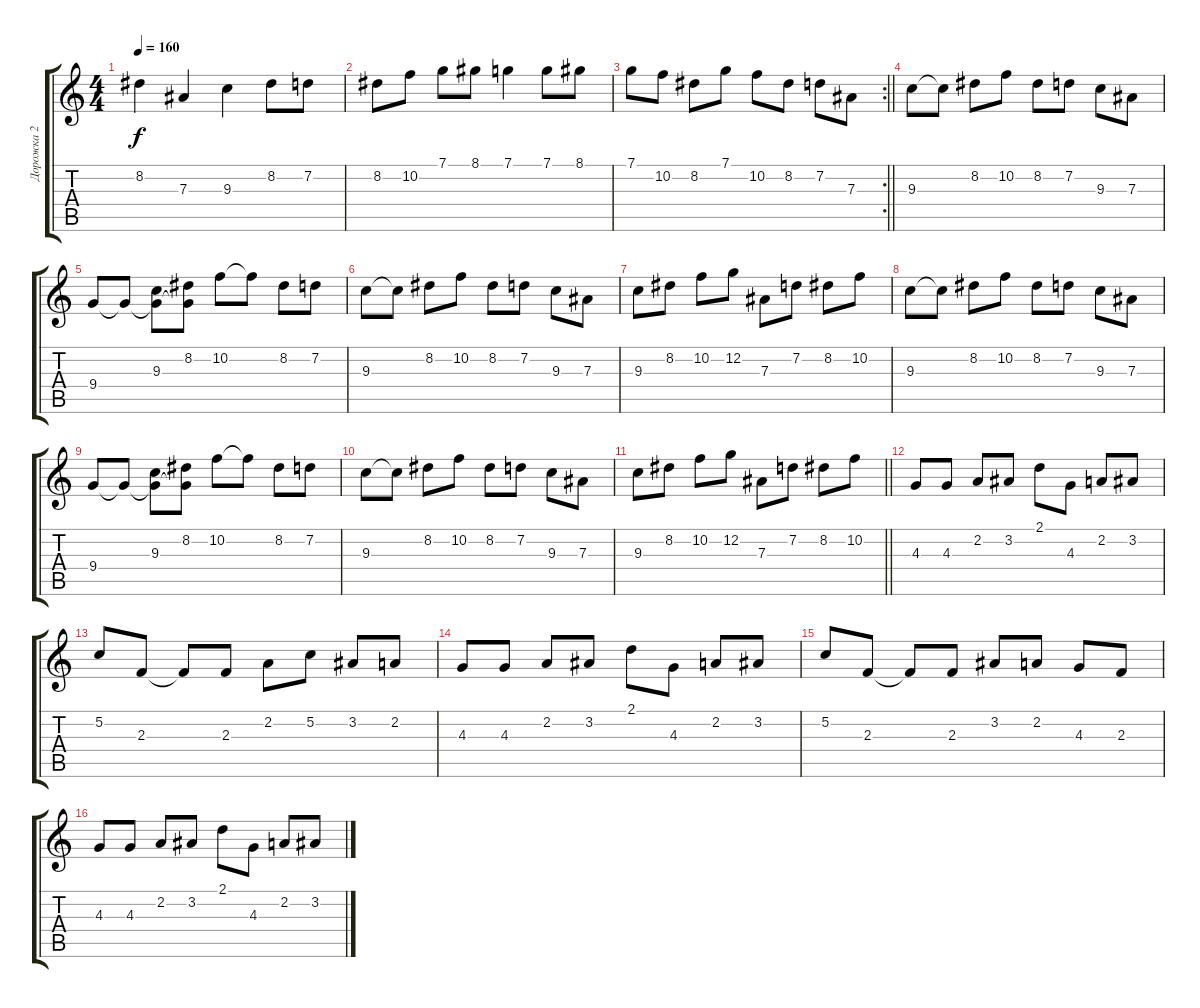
\track ("Дорожка 2" "Дорожка 2") {instrument overdrivenguitar}
\staff {score tabs}
\tuning (C4 G3 Eb3 Bb2 F2 C2) {hide}
\ts (4 4)
\tempo 160
\clef g2
\ks c
8.2.4{dy f} 7.3.4 9.3.4 8.2.8 7.2.8 |
8.2.8 10.2.8 7.1.8 8.1.8 7.1.4 7.1.8 8.1.8 |
\rc 2
\barLineRight lightlight
7.1.8 10.2.8 8.2.8 7.1.8 10.2.8 8.2.8 7.2.8 7.3.8 |
9.3.8 9.3{t}.8 8.2.8 10.2.8 8.2.8 7.2.8 9.3.8 7.3.8 |
9.4.8 9.4{t}.8 (9.3 9.4{t}).8 (8.2 9.4{t}).8 10.2.8 10.2{t}.8 8.2.8 7.2.8 |
9.3.8 9.3{t}.8 8.2.8 10.2.8 8.2.8 7.2.8 9.3.8 7.3.8 |
9.3.8 8.2.8 10.2.8 12.2.8 7.3.8 7.2.8 8.2.8 10.2.8 |
9.3.8 9.3{t}.8 8.2.8 10.2.8 8.2.8 7.2.8 9.3.8 7.3.8 |
9.4.8 9.4{t}.8 (9.3 9.4{t}).8 (8.2 9.4{t}).8 10.2.8 10.2{t}.8 8.2.8 7.2.8 |
9.3.8 9.3{t}.8 8.2.8 10.2.8 8.2.8 7.2.8 9.3.8 7.3.8 |
\barLineRight lightlight
9.3.8 8.2.8 10.2.8 12.2.8 7.3.8 7.2.8 8.2.8 10.2.8 |
4.3.8 4.3.8 2.2.8 3.2.8 2.1.8 4.3.8 2.2.8 3.2.8 |
5.2.8 2.3.8 2.3{t}.8 2.3.8 2.2.8 5.2.8 3.2.8 2.2.8 |
4.3.8 4.3.8 2.2.8 3.2.8 2.1.8 4.3.8 2.2.8 3.2.8 |
5.2.8 2.3.8 2.3{t}.8 2.3.8 3.2.8 2.2.8 4.3.8 2.3.8 |
4.3.8 4.3.8 2.2.8 3.2.8 2.1.8 4.3.8 2.2.8 3.2.8
